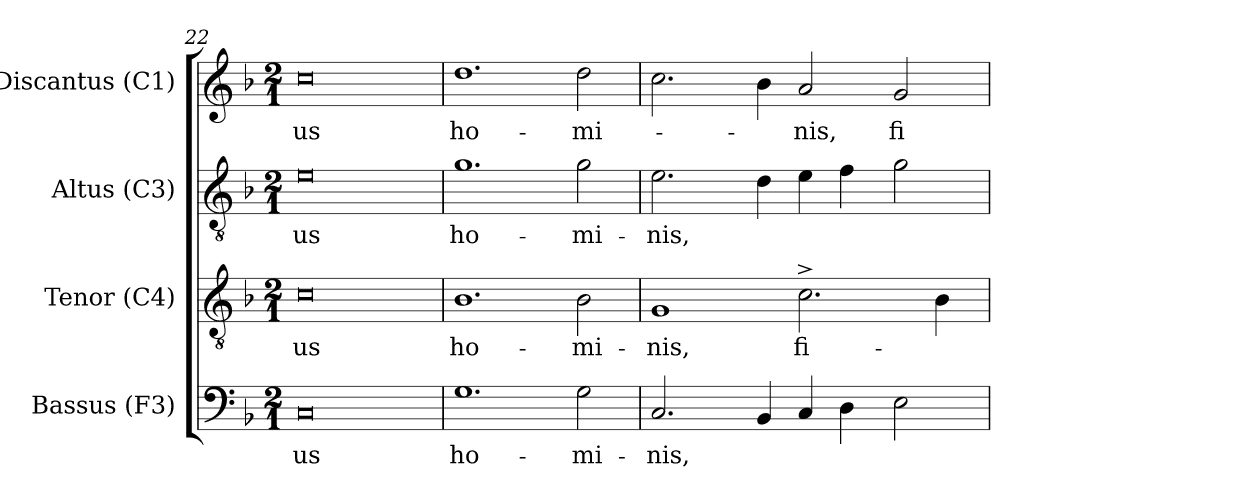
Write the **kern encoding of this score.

**kern	**text	**kern	**text	**kern	**text	**kern	**text
*part4	*part4	*part3	*part3	*part2	*part2	*part1	*part1
*staff4	*staff4	*staff3	*staff3	*staff2	*staff2	*staff1	*staff1
*I"Bassus (F3)	*	*I"Tenor (C4)	*	*I"Altus (C3)	*	*I"Discantus (C1)	*
*I'B.	*	*I'T.	*	*I'A.	*	*I'D.	*
*clefF4	*	*clefGv2	*	*clefGv2	*	*clefG2	*
*k[b-]	*	*k[b-]	*	*k[b-]	*	*k[b-]	*
*F:	*	*F:	*	*F:	*	*F:	*
*M2/1	*	*M2/1	*	*M2/1	*	*M2/1	*
=22	=22	=22	=22	=22	=22	=22	=22
!	!LO:LY:b:rj	!	!LO:LY:b:rj	!	!LO:LY:b:rj	!	!LO:LY:b:rj
0C	-us	0c	-us	0e	-us	0cc	-us
=23	=23	=23	=23	=23	=23	=23	=23
!	!LO:LY:b:cj	!	!LO:LY:b:cj	!	!LO:LY:b:cj	!	!LO:LY:b:cj
1.G	ho-	1.B-	ho-	1.g	ho-	1.dd	ho-
!	!LO:LY:b:cj	!	!LO:LY:b:cj	!	!LO:LY:b:cj	!	!LO:LY:b:cj
2G\	-mi-	2B-\	-mi-	2g\	-mi-	2dd\	-mi-
!!LO:LB:g=z
=24	=24	=24	=24	=24	=24	=24	=24
!	!LO:LY:b	!	!LO:LY:b:cj	!	!LO:LY:b	!	!
*	*	*	*	*^	*	*	*
2.C/	-nis,	1G	-nis,	2.e\	4.ryy	-nis,	2.cc\	.
.	.	.	.	.	1ryy	.	.	.
4BB-/	.	.	.	4d\	.	.	4b-\	.
!	!	!	!LO:LY:b:cj	!	!	!	!	!LO:LY:b:cj
4C/	.	2.c^<\	fi-	4e\	.	.	2a/	-nis,
4D\	.	.	.	4f\	.	.	.	.
.	.	.	.	.	2ryy	.	.	.
!	!	!	!	!	!	!	!	!LO:LY:b:cj
2E\	.	.	.	2g\	.	.	2g/	fi-
.	.	4B-\	.	.	.	.	.	.
.	.	.	.	.	8ryy	.	.	.
*	*	*	*	*v	*v	*	*	*
=	=	=	=	=	=	=	=
*-	*-	*-	*-	*-	*-	*-	*-
